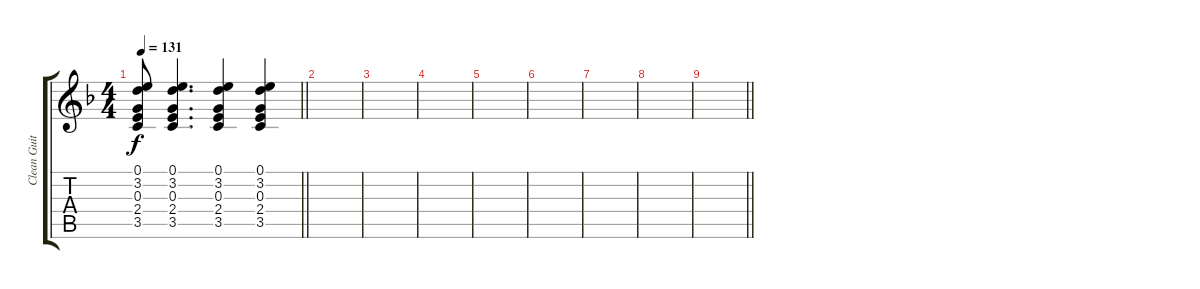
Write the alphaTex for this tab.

\track ("Clean Guitar 1" "Clean Guit") {instrument electricguitarclean}
\staff {score tabs}
\tuning (E4 B3 G3 D3 A2 D2) {hide}
\ts (4 4)
\tempo 131
\clef g2
\barLineRight lightlight
\ks f
(0.1 3.2 0.3 2.4 3.5).8{dy f} (0.1 3.2 0.3 2.4 3.5).4{d} (0.1 3.2 0.3 2.4 3.5).4 (0.1 3.2 0.3 2.4 3.5).4 |
|
|
|
|
|
|
|
\barLineRight lightlight
